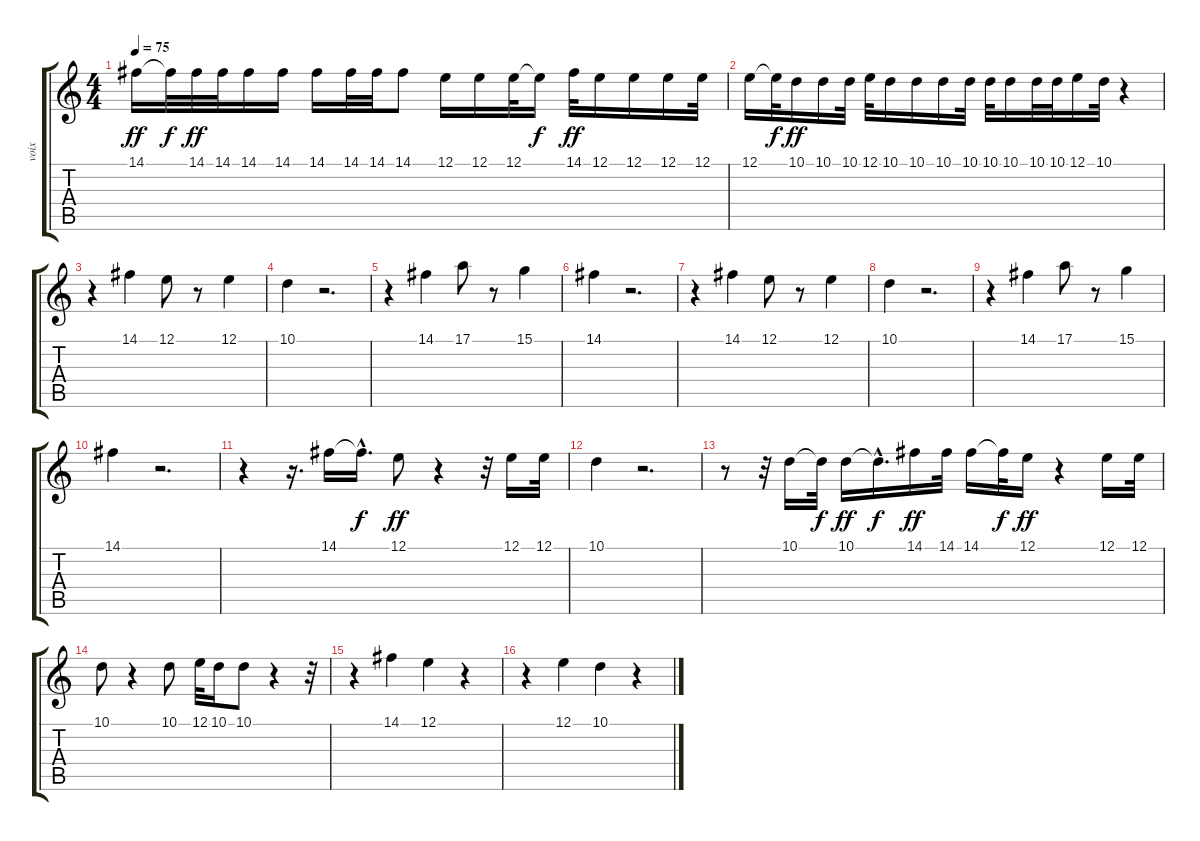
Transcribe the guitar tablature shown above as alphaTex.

\track ("voix" "voix") {instrument choiraahs}
\staff {score tabs}
\tuning (E4 B3 G3 D3 A2 E2) {hide}
\ts (4 4)
\tempo 75
\clef g2
\ks c
14.1.16{dy ff} 14.1{t}.32{dy f} 14.1.32{dy ff} 14.1.32 14.1.16 14.1.16 14.1.16 14.1.32 14.1.32 14.1.8 12.1.16 12.1.16 12.1.32 12.1{t}.16{dy f} 14.1.32{dy ff} 12.1.16 12.1.16 12.1.16 12.1.32 |
12.1.16 12.1{t}.32{dy f} 10.1.16{dy ff} 10.1.16 10.1.32 12.1.32 10.1.16 10.1.16 10.1.16 10.1.32 10.1.32 10.1.16 10.1.32 10.1.32 12.1.16 10.1.32 r.4 |
r.4 14.1.4 12.1.8 r.8 12.1.4 |
10.1.4 r.2{d} |
r.4 14.1.4 17.1.8 r.8 15.1.4 |
14.1.4 r.2{d} |
r.4 14.1.4 12.1.8 r.8 12.1.4 |
10.1.4 r.2{d} |
r.4 14.1.4 17.1.8 r.8 15.1.4 |
14.1.4 r.2{d} |
r.4 r.16{d} 14.1.16 14.1{hac t}.16{d dy f} 12.1.8{dy ff} r.4 r.32 12.1.16 12.1.32 |
10.1.4 r.2{d} |
r.8 r.32 10.1.16 10.1{t}.32{dy f} 10.1.16{dy ff} 10.1{hac t}.16{d dy f} 14.1.16{dy ff} 14.1.32 14.1.16 14.1{t}.32{dy f} 12.1.16{dy ff} r.4 12.1.16 12.1.32 |
10.1.8 r.4 10.1.8 12.1.32 10.1.16 10.1.8 r.4 r.32 |
r.4 14.1.4 12.1.4 r.4 |
r.4 12.1.4 10.1.4 r.4
